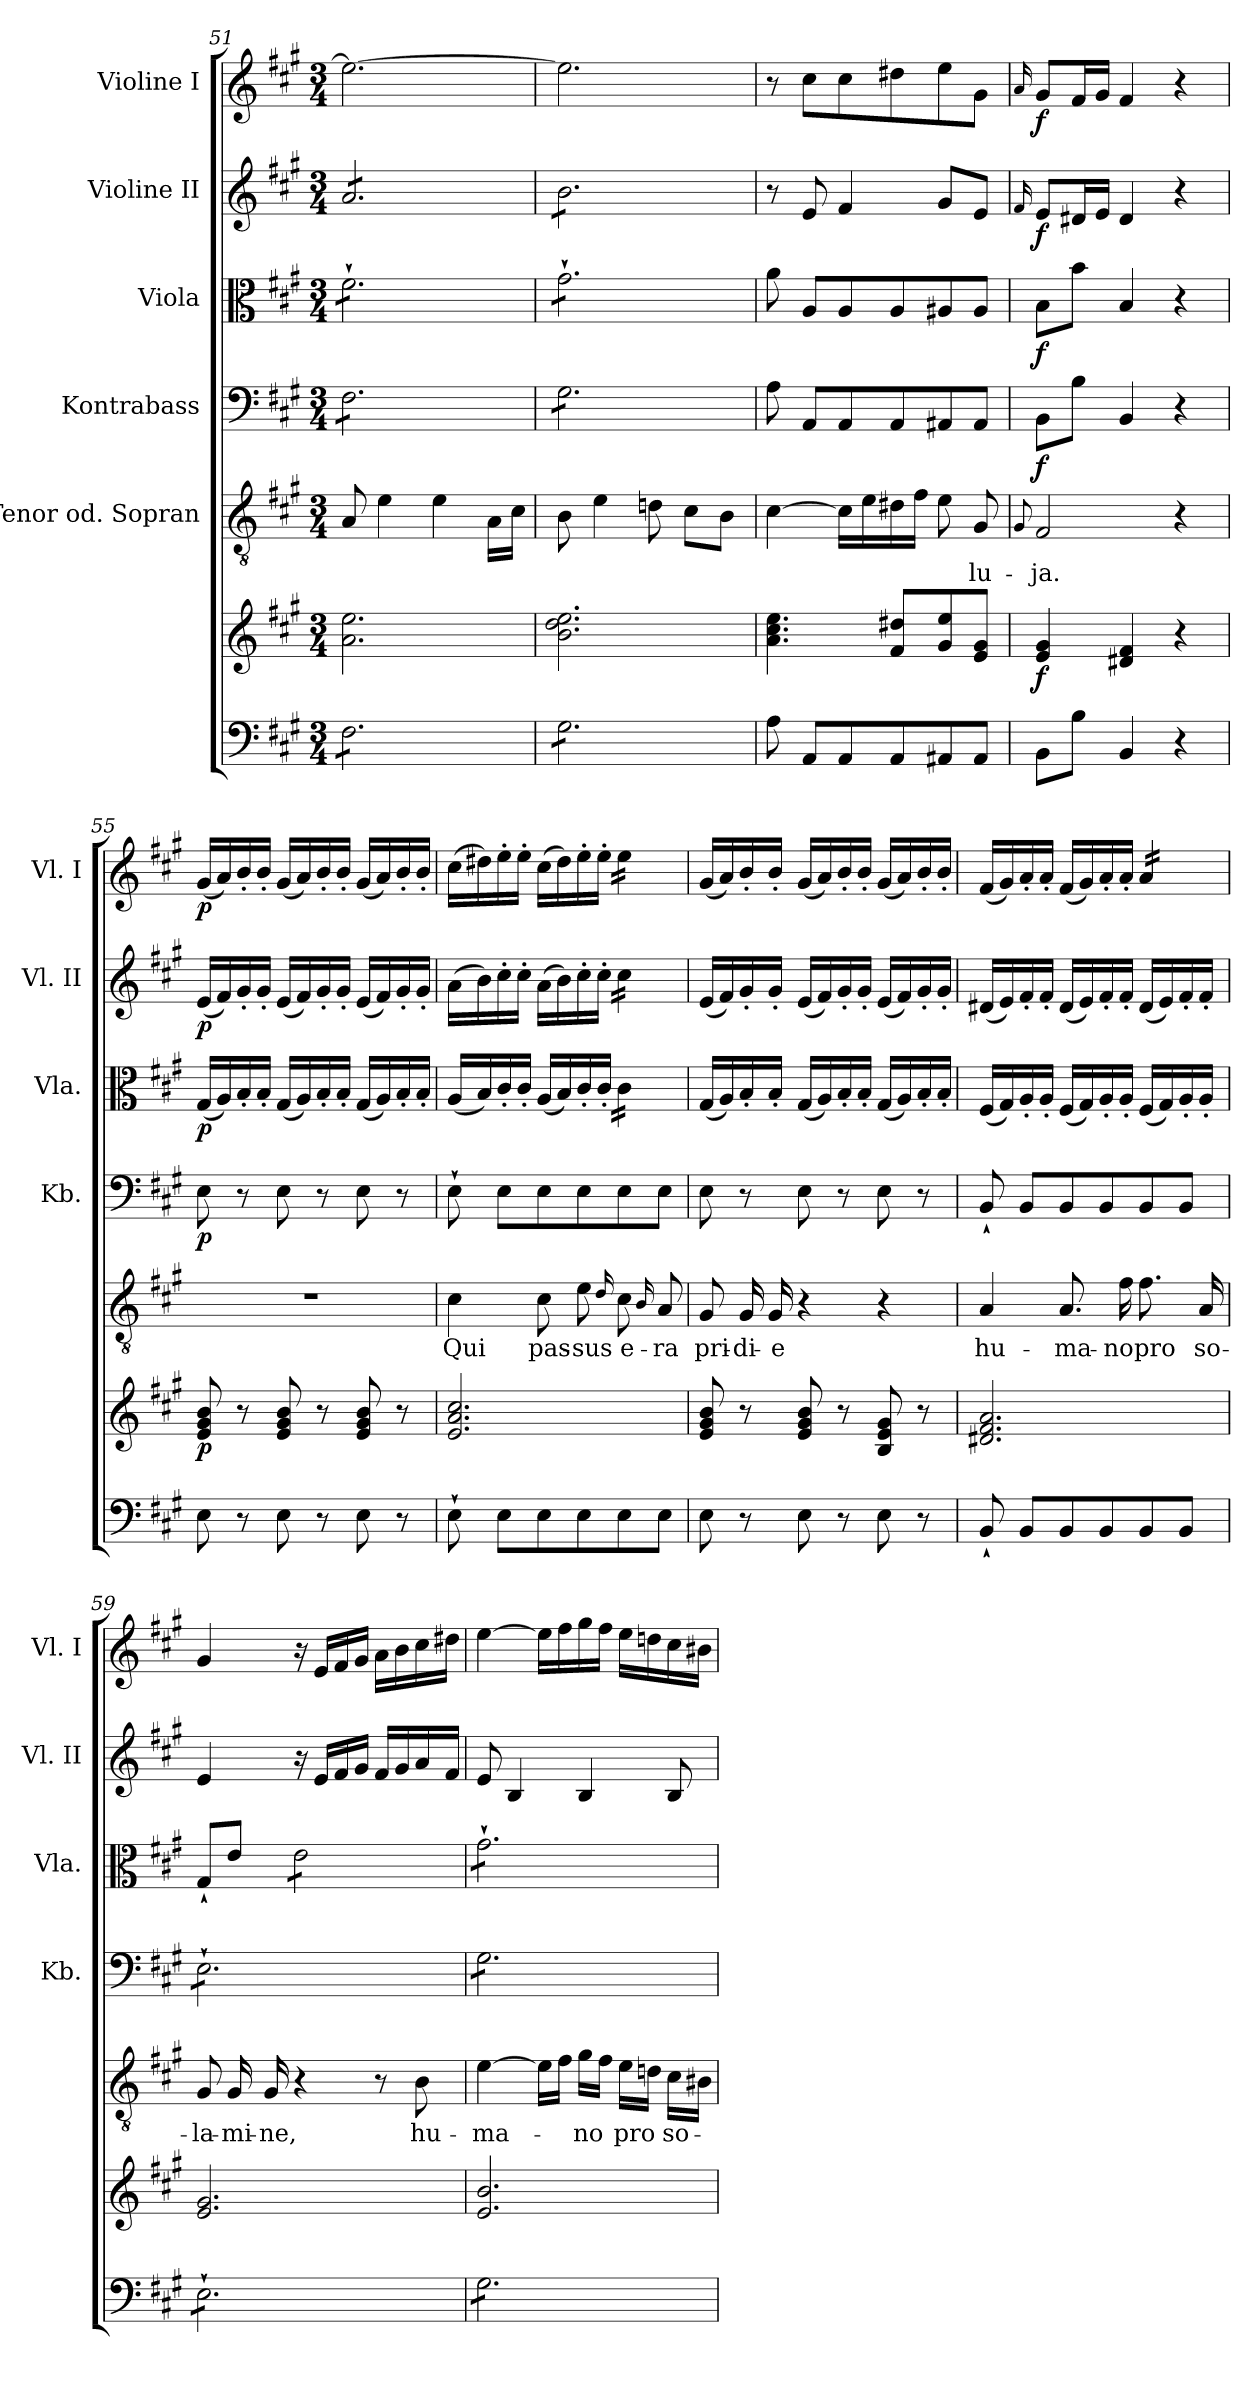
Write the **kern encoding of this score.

**kern	**kern	**dynam	**kern	**text	**kern	**dynam	**kern	**dynam	**kern	**dynam	**kern	**dynam
*part6	*part6	*part6	*part5	*part5	*part4	*part4	*part3	*part3	*part2	*part2	*part1	*part1
*staff7	*staff6	*staff6/7	*staff5	*staff5	*staff4	*staff4	*staff3	*staff3	*staff2	*staff2	*staff1	*staff1
*	*	*	*I"Tenor od. Sopran	*	*I"Kontrabass	*	*I"Viola	*	*I"Violine II	*	*I"Violine I	*
*	*	*	*	*	*I'Kb.	*	*I'Vla.	*	*I'Vl. II	*	*I'Vl. I	*
*clefF4	*clefG2	*	*clefGv2	*	*clefF4	*	*clefC3	*	*clefG2	*	*clefG2	*
*	*	*	*	*	*ITrd7c12	*	*	*	*	*	*	*
*k[f#c#g#]	*k[f#c#g#]	*	*k[f#c#g#]	*	*k[f#c#g#]	*	*k[f#c#g#]	*	*k[f#c#g#]	*	*k[f#c#g#]	*
*A:	*A:	*	*A:	*	*A:	*	*A:	*	*A:	*	*A:	*
*M3/4	*M3/4	*	*M3/4	*	*M3/4	*	*M3/4	*	*M3/4	*	*M3/4	*
=51	=51	=51	=51	=51	=51	=51	=51	=51	=51	=51	=51	=51
*tremolo	*	*	*	*	*	*	*	*	*	*	*	*
*	*	*	*	*	*tremolo	*	*	*	*	*	*	*
*	*	*	*	*	*	*	*tremolo	*	*	*	*	*
*	*	*	*	*	*	*	*	*	*tremolo	*	*	*
8F#\L	2.a\ 2.ee\	.	8A/	.	8FF#\L	.	8f#`>\L	.	8a/L	.	2.ee\_	.
8F#\	.	.	4e\	.	8FF#\	.	8f#`>\	.	8a/	.	.	.
8F#\	.	.	.	.	8FF#\	.	8f#`>\	.	8a/	.	.	.
8F#\	.	.	4e\	.	8FF#\	.	8f#`>\	.	8a/	.	.	.
8F#\	.	.	.	.	8FF#\	.	8f#`>\	.	8a/	.	.	.
8F#\J	.	.	16A\LL	.	8FF#\J	.	8f#`>\J	.	8a/J	.	.	.
.	.	.	16c#\JJ	.	.	.	.	.	.	.	.	.
=52	=52	=52	=52	=52	=52	=52	=52	=52	=52	=52	=52	=52
8G#\L	2.b\ 2.dd\ 2.ee\	.	8B\	.	8GG#\L	.	8g#`>\L	.	8b\L	.	2.ee\]	.
8G#\	.	.	4e\	.	8GG#\	.	8g#`>\	.	8b\	.	.	.
8G#\	.	.	.	.	8GG#\	.	8g#`>\	.	8b\	.	.	.
8G#\	.	.	8dn\	.	8GG#\	.	8g#`>\	.	8b\	.	.	.
8G#\	.	.	8c#\L	.	8GG#\	.	8g#`>\	.	8b\	.	.	.
8G#\J	.	.	8B\J	.	8GG#\J	.	8g#`>\J	.	8b\J	.	.	.
*	*	*	*	*	*	*	*	*	*Xtremolo	*	*	*
*	*	*	*	*	*	*	*Xtremolo	*	*	*	*	*
*	*	*	*	*	*Xtremolo	*	*	*	*	*	*	*
*Xtremolo	*	*	*	*	*	*	*	*	*	*	*	*
=53	=53	=53	=53	=53	=53	=53	=53	=53	=53	=53	=53	=53
8A\	4.a\ 4.cc#\ 4.ee\	.	[4c#\	.	8AA\	.	8a\	.	8r	.	8r	.
8AA/L	.	.	.	.	8AAA/L	.	8A/L	.	8e/	.	8cc#\L	.
8AA/	.	.	16c#\LL]	.	8AAA/	.	8A/	.	4f#/	.	8cc#\	.
.	.	.	16e\	.	.	.	.	.	.	.	.	.
8AA/	8f#/ 8dd#X/L	.	16d#X\	.	8AAA/	.	8A/	.	.	.	8dd#X\	.
.	.	.	16f#\JJ	.	.	.	.	.	.	.	.	.
8AA#X/	8g#/ 8ee/	.	8e\	.	8AAA#X/	.	8A#X/	.	8g#/L	.	8ee\	.
!	!	!	!	!LO:LY:b	!	!	!	!	!	!	!	!
8AA#/J	8e/ 8g#/J	.	8G#/	-lu-	8AAA#/J	.	8A#/J	.	8e/J	.	8g#\J	.
=54	=54	=54	=54	=54	=54	=54	=54	=54	=54	=54	=54	=54
.	.	.	8qqG#/	.	.	.	.	.	16qqf#/	.	16qqa/	.
!	!	!LO:DY:b	!	!LO:LY:b	!	!LO:DY:b	!	!LO:DY:b	!	!LO:DY:b	!	!LO:DY:b
8BB\L	4e/ 4g#/	f	2F#/	-ja.	8BBB\L	f	8B\L	f	8e/L	f	8g#/L	f
8B\J	.	.	.	.	8BB\J	.	8b\J	.	16d#X/L	.	16f#/L	.
.	.	.	.	.	.	.	.	.	16e/JJ	.	16g#/JJ	.
4BB/	4d#X/ 4f#/	.	.	.	4BBB/	.	4B/	.	4d#/	.	4f#/	.
4r	4r	.	4r	.	4r	.	4r	.	4r	.	4r	.
!!LO:PB:g=z
=55	=55	=55	=55	=55	=55	=55	=55	=55	=55	=55	=55	=55
!	!	!LO:DY:b	!	!	!	!LO:DY:b	!	!LO:DY:b	!	!LO:DY:b	!	!LO:DY:b
8E\	8e/ 8g#/ 8b/	p	2.r	.	8EE\	p	(<16G#/LL	p	(<16e/LL	p	(<16g#/LL	p
.	.	.	.	.	.	.	16A/)	.	16f#/)	.	16a/)	.
8r	8r	.	.	.	8r	.	16B'</	.	16g#'</	.	16b'</	.
.	.	.	.	.	.	.	16B'</JJ	.	16g#'</JJ	.	16b'</JJ	.
8E\	8e/ 8g#/ 8b/	.	.	.	8EE\	.	(<16G#/LL	.	(<16e/LL	.	(<16g#/LL	.
.	.	.	.	.	.	.	16A/)	.	16f#/)	.	16a/)	.
8r	8r	.	.	.	8r	.	16B'</	.	16g#'</	.	16b'</	.
.	.	.	.	.	.	.	16B'</JJ	.	16g#'</JJ	.	16b'</JJ	.
8E\	8e/ 8g#/ 8b/	.	.	.	8EE\	.	(<16G#/LL	.	(<16e/LL	.	(<16g#/LL	.
.	.	.	.	.	.	.	16A/)	.	16f#/)	.	16a/)	.
8r	8r	.	.	.	8r	.	16B'</	.	16g#'</	.	16b'</	.
.	.	.	.	.	.	.	16B'</JJ	.	16g#'</JJ	.	16b'</JJ	.
=56	=56	=56	=56	=56	=56	=56	=56	=56	=56	=56	=56	=56
!	!	!	!	!LO:LY:b	!	!	!	!	!	!	!	!
8E`>\	2.e/ 2.a/ 2.cc#/	.	4c#\	Qui	8EE`>\	.	(<16A/LL	.	(>16a\LL	.	(>16cc#\LL	.
.	.	.	.	.	.	.	16B/)	.	16b\)	.	16dd#X\)	.
8E\L	.	.	.	.	8EE\L	.	16c#'</	.	16cc#'>\	.	16ee'>\	.
.	.	.	.	.	.	.	16c#'</JJ	.	16cc#'>\JJ	.	16ee'>\JJ	.
!	!	!	!	!LO:LY:b	!	!	!	!	!	!	!	!
8E\	.	.	8c#\	pas-	8EE\	.	(<16A/LL	.	(>16a\LL	.	(>16cc#\LL	.
.	.	.	.	.	.	.	16B/)	.	16b\)	.	16dd#\)	.
!	!	!	!	!LO:LY:b	!	!	!	!	!	!	!	!
8E\	.	.	8e\	-sus	8EE\	.	16c#'</	.	16cc#'>\	.	16ee'>\	.
.	.	.	.	.	.	.	16c#'</JJ	.	16cc#'>\JJ	.	16ee'>\JJ	.
.	.	.	16qqd/	.	.	.	.	.	.	.	.	.
!	!	!	!	!LO:LY:b	!	!	!	!	!	!	!	!
*	*	*	*	*	*	*	*tremolo	*	*	*	*	*
*	*	*	*	*	*	*	*	*	*tremolo	*	*	*
*	*	*	*	*	*	*	*	*	*	*	*tremolo	*
8E\	.	.	8c#\	e-	8EE\	.	16c#\LL	.	16cc#\LL	.	16ee\LL	.
.	.	.	.	.	.	.	16c#\	.	16cc#\	.	16ee\	.
.	.	.	16qqB/	.	.	.	.	.	.	.	.	.
!	!	!	!	!LO:LY:b	!	!	!	!	!	!	!	!
8E\J	.	.	8A/	-ra	8EE\J	.	16c#\	.	16cc#\	.	16ee\	.
.	.	.	.	.	.	.	16c#\JJ	.	16cc#\JJ	.	16ee\JJ	.
*	*	*	*	*	*	*	*	*	*	*	*Xtremolo	*
*	*	*	*	*	*	*	*	*	*Xtremolo	*	*	*
*	*	*	*	*	*	*	*Xtremolo	*	*	*	*	*
=57	=57	=57	=57	=57	=57	=57	=57	=57	=57	=57	=57	=57
!	!	!	!	!LO:LY:b	!	!	!	!	!	!	!	!
8E\	8e/ 8g#/ 8b/	.	8G#/	pri-	8EE\	.	(<16G#/LL	.	(<16e/LL	.	(<16g#/LL	.
.	.	.	.	.	.	.	16A/)	.	16f#/)	.	16a/)	.
!	!	!	!	!LO:LY:b	!	!	!	!	!	!	!	!
8r	8r	.	16G#/	-di-	8r	.	16B'</	.	16g#'</	.	16b'</	.
!	!	!	!	!LO:LY:b	!	!	!	!	!	!	!	!
.	.	.	16G#/	-e	.	.	16B'</JJ	.	16g#'</JJ	.	16b'</JJ	.
8E\	8e/ 8g#/ 8b/	.	4r	.	8EE\	.	(<16G#/LL	.	(<16e/LL	.	(<16g#/LL	.
.	.	.	.	.	.	.	16A/)	.	16f#/)	.	16a/)	.
8r	8r	.	.	.	8r	.	16B'</	.	16g#'</	.	16b'</	.
.	.	.	.	.	.	.	16B'</JJ	.	16g#'</JJ	.	16b'</JJ	.
8E\	8B/ 8e/ 8g#/	.	4r	.	8EE\	.	(<16G#/LL	.	(<16e/LL	.	(<16g#/LL	.
.	.	.	.	.	.	.	16A/)	.	16f#/)	.	16a/)	.
8r	8r	.	.	.	8r	.	16B'</	.	16g#'</	.	16b'</	.
.	.	.	.	.	.	.	16B'</JJ	.	16g#'</JJ	.	16b'</JJ	.
=58	=58	=58	=58	=58	=58	=58	=58	=58	=58	=58	=58	=58
!	!	!	!	!LO:LY:b	!	!	!	!	!	!	!	!
8BB`</	2.d#X/ 2.f#/ 2.a/	.	4A/	hu-	8BBB`</	.	(<16F#/LL	.	(<16d#X/LL	.	(<16f#/LL	.
.	.	.	.	.	.	.	16G#/)	.	16e/)	.	16g#/)	.
8BB/L	.	.	.	.	8BBB/L	.	16A'</	.	16f#'</	.	16a'</	.
.	.	.	.	.	.	.	16A'</JJ	.	16f#'</JJ	.	16a'</JJ	.
!	!	!	!	!LO:LY:b	!	!	!	!	!	!	!	!
8BB/	.	.	8.A/	-ma-	8BBB/	.	(<16F#/LL	.	(<16d#/LL	.	(<16f#/LL	.
.	.	.	.	.	.	.	16G#/)	.	16e/)	.	16g#/)	.
8BB/	.	.	.	.	8BBB/	.	16A'</	.	16f#'</	.	16a'</	.
!	!	!	!	!LO:LY:b	!	!	!	!	!	!	!	!
.	.	.	16f#\	-no	.	.	16A'</JJ	.	16f#'</JJ	.	16a'</JJ	.
!	!	!	!	!LO:LY:b	!	!	!	!	!	!	!	!
*	*	*	*	*	*	*	*	*	*	*	*tremolo	*
8BB/	.	.	8.f#\	pro	8BBB/	.	(<16F#/LL	.	(<16d#/LL	.	16a/LL	.
.	.	.	.	.	.	.	16G#/)	.	16e/)	.	16a/	.
8BB/J	.	.	.	.	8BBB/J	.	16A'</	.	16f#'</	.	16a/	.
!	!	!	!	!LO:LY:b	!	!	!	!	!	!	!	!
.	.	.	16A/	so-	.	.	16A'</JJ	.	16f#'</JJ	.	16a/JJ	.
*	*	*	*	*	*	*	*	*	*	*	*Xtremolo	*
!!LO:LB:g=z
=59	=59	=59	=59	=59	=59	=59	=59	=59	=59	=59	=59	=59
!	!	!	!	!LO:LY:b	!	!	!	!	!	!	!	!
*tremolo	*	*	*	*	*	*	*	*	*	*	*	*
*	*	*	*	*	*tremolo	*	*	*	*	*	*	*
8E`>\L	2.e/ 2.g#/	.	8G#/	-la-	8EE`>\L	.	8G#`</L	.	4e/	.	4g#/	.
!	!	!	!	!LO:LY:b	!	!	!	!	!	!	!	!
8E`>\	.	.	16G#/	-mi-	8EE`>\	.	8e/J	.	.	.	.	.
!	!	!	!	!LO:LY:b	!	!	!	!	!	!	!	!
.	.	.	16G#/	-ne,	.	.	.	.	.	.	.	.
*	*	*	*	*	*	*	*tremolo	*	*	*	*	*
8E`>\	.	.	4r	.	8EE`>\	.	8e\L	.	16r	.	16r	.
.	.	.	.	.	.	.	.	.	16e/LL	.	16e/LL	.
8E`>\	.	.	.	.	8EE`>\	.	8e\	.	16f#/	.	16f#/	.
.	.	.	.	.	.	.	.	.	16g#/JJ	.	16g#/JJ	.
8E`>\	.	.	8r	.	8EE`>\	.	8e\	.	16f#/LL	.	16a\LL	.
.	.	.	.	.	.	.	.	.	16g#/	.	16b\	.
!	!	!	!	!LO:LY:b	!	!	!	!	!	!	!	!
8E`>\J	.	.	8B\	hu-	8EE`>\J	.	8e\J	.	16a/	.	16cc#\	.
.	.	.	.	.	.	.	.	.	16f#/JJ	.	16dd#X\JJ	.
=60	=60	=60	=60	=60	=60	=60	=60	=60	=60	=60	=60	=60
!	!	!	!	!LO:LY:b	!	!	!	!	!	!	!	!
8G#\L	2.e/ 2.b/	.	[4e\	-ma-	8GG#\L	.	8g#`>\L	.	8e/	.	[4ee\	.
8G#\	.	.	.	.	8GG#\	.	8g#`>\	.	4B/	.	.	.
8G#\	.	.	16e\LL]	.	8GG#\	.	8g#`>\	.	.	.	16ee\LL]	.
.	.	.	16f#\JJ	.	.	.	.	.	.	.	16ff#\	.
!	!	!	!	!LO:LY:b	!	!	!	!	!	!	!	!
8G#\	.	.	16g#\LL	-no	8GG#\	.	8g#`>\	.	4B/	.	16gg#\	.
.	.	.	16f#\JJ	.	.	.	.	.	.	.	16ff#\JJ	.
!	!	!	!	!LO:LY:b	!	!	!	!	!	!	!	!
8G#\	.	.	16e\LL	pro	8GG#\	.	8g#`>\	.	.	.	16ee\LL	.
.	.	.	16dn\JJ	.	.	.	.	.	.	.	16ddn\	.
!	!	!	!	!LO:LY:b	!	!	!	!	!	!	!	!
8G#\J	.	.	16c#\LL	so-	8GG#\J	.	8g#`>\J	.	8B/	.	16cc#\	.
*	*	*	*	*	*	*	*Xtremolo	*	*	*	*	*
*	*	*	*	*	*Xtremolo	*	*	*	*	*	*	*
*Xtremolo	*	*	*	*	*	*	*	*	*	*	*	*
.	.	.	16B#X\JJ	.	.	.	.	.	.	.	16b#X\JJ	.
=	=	=	=	=	=	=	=	=	=	=	=	=
*-	*-	*-	*-	*-	*-	*-	*-	*-	*-	*-	*-	*-
